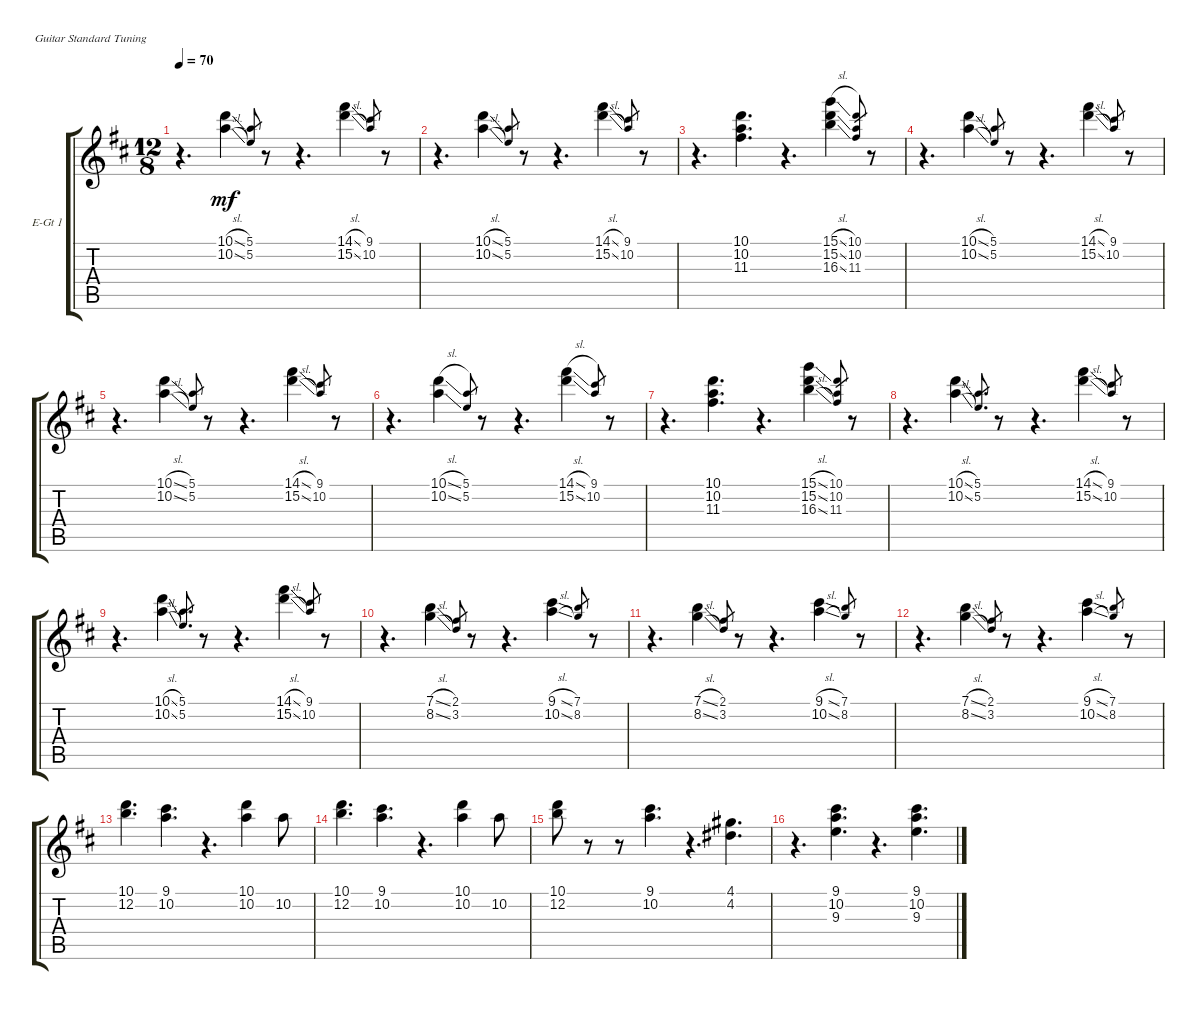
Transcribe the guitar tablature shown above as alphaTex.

\defaultSystemsLayout 4
\bracketExtendMode groupsimilarinstruments
\firstSystemTrackNameOrientation horizontal
\otherSystemsTrackNameOrientation horizontal
\track ("Guitar 1" "E-Gt 1") {instrument electricguitarclean}
\staff {score tabs}
\tuning (E4 B3 G3 D3 A2 E2)
\ts (12 8)
\tempo 70
\clef g2
\ks d
r.4{d dy mf} (10.1{sl} 10.2{sl}).4 (5.1 5.2).8{gr} r.8 r.4{d} (14.1{sl} 15.2{sl}).4 (10.2 9.1).8{gr} r.8 |
r.4{d} (10.1{sl} 10.2{sl}).4 (5.1 5.2).8{gr} r.8 r.4{d} (14.1{sl} 15.2{sl}).4 (10.2 9.1).8{gr} r.8 |
r.4{d} (10.1 10.2 11.3).4{d} r.4{d} (16.3{sl} 15.2{sl} 15.1{sl}).4 (11.3 10.2 10.1).8{gr} r.8 |
r.4{d} (10.1{sl} 10.2{sl}).4 (5.1 5.2).8{gr} r.8 r.4{d} (14.1{sl} 15.2{sl}).4 (10.2 9.1).8{gr} r.8 |
r.4{d} (10.1{sl} 10.2{sl}).4 (5.1 5.2).8{gr} r.8 r.4{d} (14.1{sl} 15.2{sl}).4 (10.2 9.1).8{gr} r.8 |
r.4{d} (10.2{sl} 10.1{sl}).4 (5.2 5.1).8{gr} r.8 r.4{d} (15.2{sl} 14.1{sl}).4 (9.1 10.2).8{gr} r.8 |
r.4{d} (11.3 10.2 10.1).4{d} r.4{d} (15.1{sl} 15.2{sl} 16.3{sl}).4 (11.3 10.2 10.1).8{gr} r.8 |
r.4{d} (10.1{sl} 10.2{sl}).4 (5.1 5.2).8{d gr} r.8 r.4{d} (14.1{sl} 15.2{sl}).4 (9.1 10.2).8{gr} r.8 |
r.4{d} (10.1{sl} 10.2{sl}).4 (5.1 5.2).8{d gr} r.8 r.4{d} (14.1{sl} 15.2{sl}).4 (9.1 10.2).8{gr} r.8 |
r.4{d} (7.1{sl} 8.2{sl}).4 (2.1 3.2).8{gr} r.8 r.4{d} (9.1{sl} 10.2{sl}).4 (7.1 8.2).8{gr} r.8 |
r.4{d} (7.1{sl} 8.2{sl}).4 (2.1 3.2).8{gr} r.8 r.4{d} (9.1{sl} 10.2{sl}).4 (7.1 8.2).8{gr} r.8 |
r.4{d} (7.1{sl} 8.2{sl}).4 (2.1 3.2).8{gr} r.8 r.4{d} (9.1{sl} 10.2{sl}).4 (7.1 8.2).8{gr} r.8 |
(10.1 12.2).4{d} (10.2 9.1).4{d} r.4{d} (10.1 10.2).4 10.2.8 |
(12.2 10.1).4{d} (9.1 10.2).4{d} r.4{d} (10.1 10.2).4 10.2.8 |
(10.1 12.2).8 r.8 r.8 (10.2 9.1).4{d} r.4{d} (4.1 4.2).4{d} |
r.4{d} (9.1 10.2 9.3).4{d} r.4{d} (9.3 10.2 9.1).4{d}
